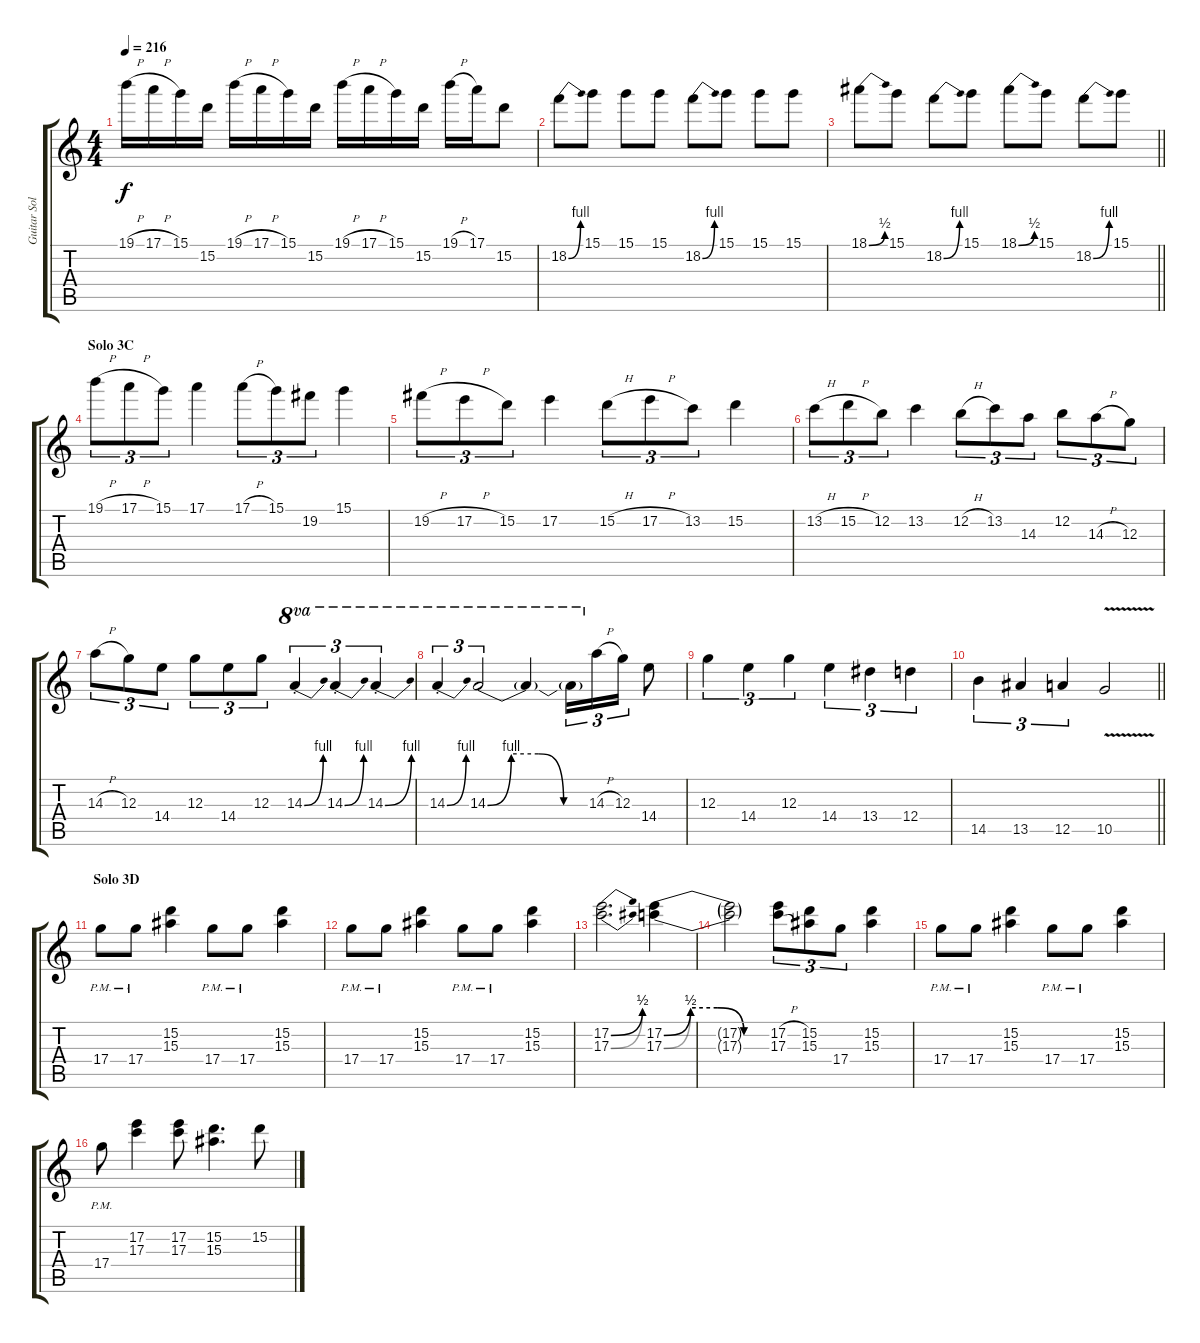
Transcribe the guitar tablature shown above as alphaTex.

\track ("Guitar Solo" "Guitar Sol") {instrument electricguitarclean}
\staff {score tabs}
\tuning (E4 B3 G3 D3 A2 E2) {hide}
\ts (4 4)
\tempo 216
\clef g2
\ks c
19.1{h}.16{dy f} 17.1{h}.16 15.1.16 15.2.16 19.1{h}.16 17.1{h}.16 15.1.16 15.2.16 19.1{h}.16 17.1{h}.16 15.1.16 15.2.16 19.1{h}.16 17.1.16 15.2.8 |
18.2{be (bend 0 0 60 4)}.8 15.1.8 15.1.8 15.1.8 18.2{be (bend 0 0 60 4)}.8 15.1.8 15.1.8 15.1.8 |
\barLineRight lightlight
18.1{be (bend 0 0 60 2)}.8 15.1.8 18.2{be (bend 0 0 60 4)}.8 15.1.8 18.1{be (bend 0 0 60 2)}.8 15.1.8 18.2{be (bend 0 0 60 4)}.8 15.1.8 |
\section ("" "Solo 3C")
19.1{h}.8{tu (3 2)} 17.1{h}.8{tu (3 2)} 15.1.8{tu (3 2)} 17.1.4 17.1{h}.8{tu (3 2)} 15.1.8{tu (3 2)} 19.2.8{tu (3 2)} 15.1.4 |
19.2{h}.8{tu (3 2)} 17.2{h}.8{tu (3 2)} 15.2.8{tu (3 2)} 17.2.4 15.2{h}.8{tu (3 2)} 17.2{h}.8{tu (3 2)} 13.2.8{tu (3 2)} 15.2.4 |
13.2{h}.8{tu (3 2)} 15.2{h}.8{tu (3 2)} 12.2.8{tu (3 2)} 13.2.4 12.2{h}.8{tu (3 2)} 13.2.8{tu (3 2)} 14.3.8{tu (3 2)} 12.2.8{tu (3 2)} 14.3{h}.8{tu (3 2)} 12.3.8{tu (3 2)} |
14.3{h}.8{tu (3 2)} 12.3.8{tu (3 2)} 14.4.8{tu (3 2)} 12.3.8{tu (3 2)} 14.4.8{tu (3 2)} 12.3.8{tu (3 2)} 14.3{be (bend 0 0 60 4) st}.4{tu (3 2) ot 8va} 14.3{be (bend 0 0 60 4) st}.4{tu (3 2) ot 8va} 14.3{be (bend 0 0 60 4) st}.4{tu (3 2) ot 8va} |
14.3{be (bend 0 0 60 4) st}.4{tu (3 2) ot 8va} 14.3{be (custom 0 0 14 4 30 4 45 0 60 0)}.2{tu (3 2) ot 8va} 14.3{t}.4{ot 8va} 14.3{t}.16{tu (3 2) ot 8va} 14.3{h}.16{tu (3 2)} 12.3.16{tu (3 2)} 14.4.8 |
12.3.4{tu (3 2)} 14.4.4{tu (3 2)} 12.3.4{tu (3 2)} 14.4.4{tu (3 2)} 13.4.4{tu (3 2)} 12.4.4{tu (3 2)} |
\barLineRight lightlight
14.5.4{tu (3 2)} 13.5.4{tu (3 2)} 12.5.4{tu (3 2)} 10.5{v}.2 |
\section ("" "Solo 3D")
17.4{pm}.8 17.4{pm}.8 (15.2 15.3).4 17.4{pm}.8 17.4{pm}.8 (15.2 15.3).4 |
17.4{pm}.8 17.4{pm}.8 (15.2 15.3).4 17.4{pm}.8 17.4{pm}.8 (15.2 15.3).4 |
(17.2{be (bend 0 0 60 2)} 17.3{be (bend 0 0 60 2)}).2{d} (17.2{be (custom 0 0 15 2 30 2 45 0 60 0)} 17.3{be (custom 0 0 15 2 30 2 45 0 60 0)}).4 |
(17.2{t} 17.3{t}).2 (17.2{h} 17.3{h}).8{tu (3 2)} (15.2 15.3).8{tu (3 2)} 17.4.8{tu (3 2)} (15.2 15.3).4 |
17.4{pm}.8 17.4{pm}.8 (15.2 15.3).4 17.4{pm}.8 17.4{pm}.8 (15.2 15.3).4 |
17.4{pm}.8 (17.2 17.3).4 (17.2 17.3).8 (15.2 15.3).4{d} 15.2.8
